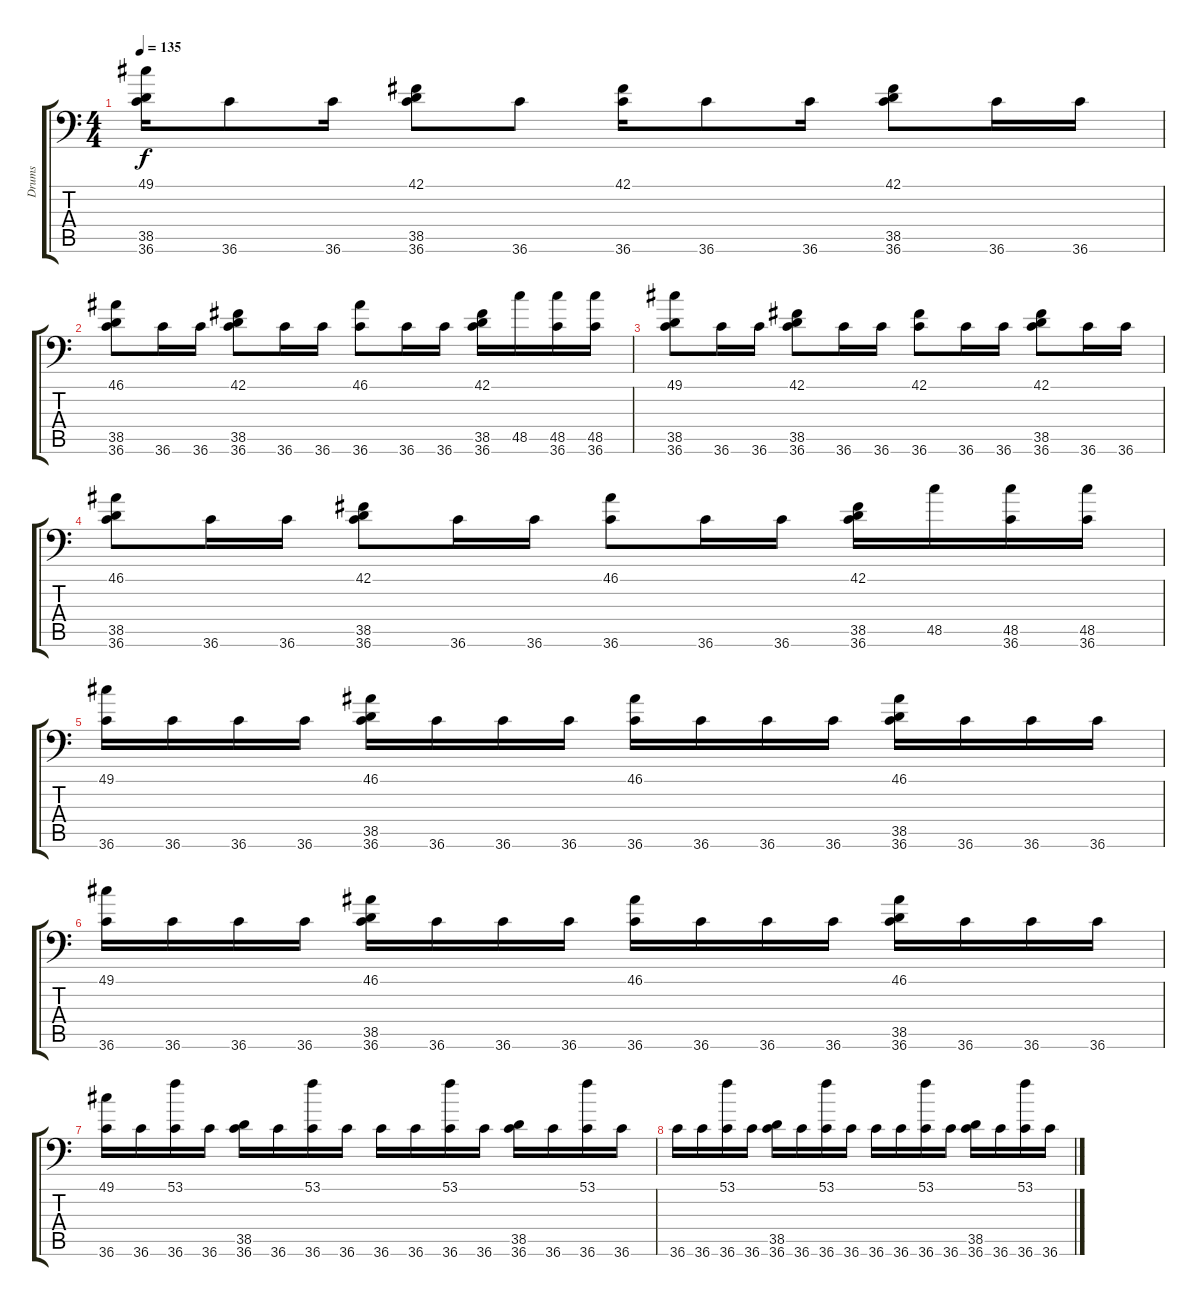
\track ("Drums" "Drums") {instrument acousticgrandpiano}
\staff {score tabs}
\tuning (C-1 C-1 C-1 C-1 C-1 C-1) {hide}
\ts (4 4)
\tempo 135
\clef f4
\ks c
(49.1 38.5 36.6).16{dy f} 36.6.8 36.6.16 (42.1 38.5 36.6).8 36.6.8 (42.1 36.6).16 36.6.8 36.6.16 (42.1 38.5 36.6).8 36.6.16 36.6.16 |
(46.1 38.5 36.6).8 36.6.16 36.6.16 (42.1 38.5 36.6).8 36.6.16 36.6.16 (46.1 36.6).8 36.6.16 36.6.16 (42.1 38.5 36.6).16 48.5.16 (48.5 36.6).16 (48.5 36.6).16 |
(49.1 38.5 36.6).8 36.6.16 36.6.16 (42.1 38.5 36.6).8 36.6.16 36.6.16 (42.1 36.6).8 36.6.16 36.6.16 (42.1 38.5 36.6).8 36.6.16 36.6.16 |
(46.1 38.5 36.6).8 36.6.16 36.6.16 (42.1 38.5 36.6).8 36.6.16 36.6.16 (46.1 36.6).8 36.6.16 36.6.16 (42.1 38.5 36.6).16 48.5.16 (48.5 36.6).16 (48.5 36.6).16 |
(49.1 36.6).16 36.6.16 36.6.16 36.6.16 (46.1 38.5 36.6).16 36.6.16 36.6.16 36.6.16 (46.1 36.6).16 36.6.16 36.6.16 36.6.16 (46.1 38.5 36.6).16 36.6.16 36.6.16 36.6.16 |
(49.1 36.6).16 36.6.16 36.6.16 36.6.16 (46.1 38.5 36.6).16 36.6.16 36.6.16 36.6.16 (46.1 36.6).16 36.6.16 36.6.16 36.6.16 (46.1 38.5 36.6).16 36.6.16 36.6.16 36.6.16 |
(49.1 36.6).16 36.6.16 (53.1 36.6).16 36.6.16 (38.5 36.6).16 36.6.16 (53.1 36.6).16 36.6.16 36.6.16 36.6.16 (53.1 36.6).16 36.6.16 (38.5 36.6).16 36.6.16 (53.1 36.6).16 36.6.16 |
36.6.16 36.6.16 (53.1 36.6).16 36.6.16 (38.5 36.6).16 36.6.16 (53.1 36.6).16 36.6.16 36.6.16 36.6.16 (53.1 36.6).16 36.6.16 (38.5 36.6).16 36.6.16 (53.1 36.6).16 36.6.16
